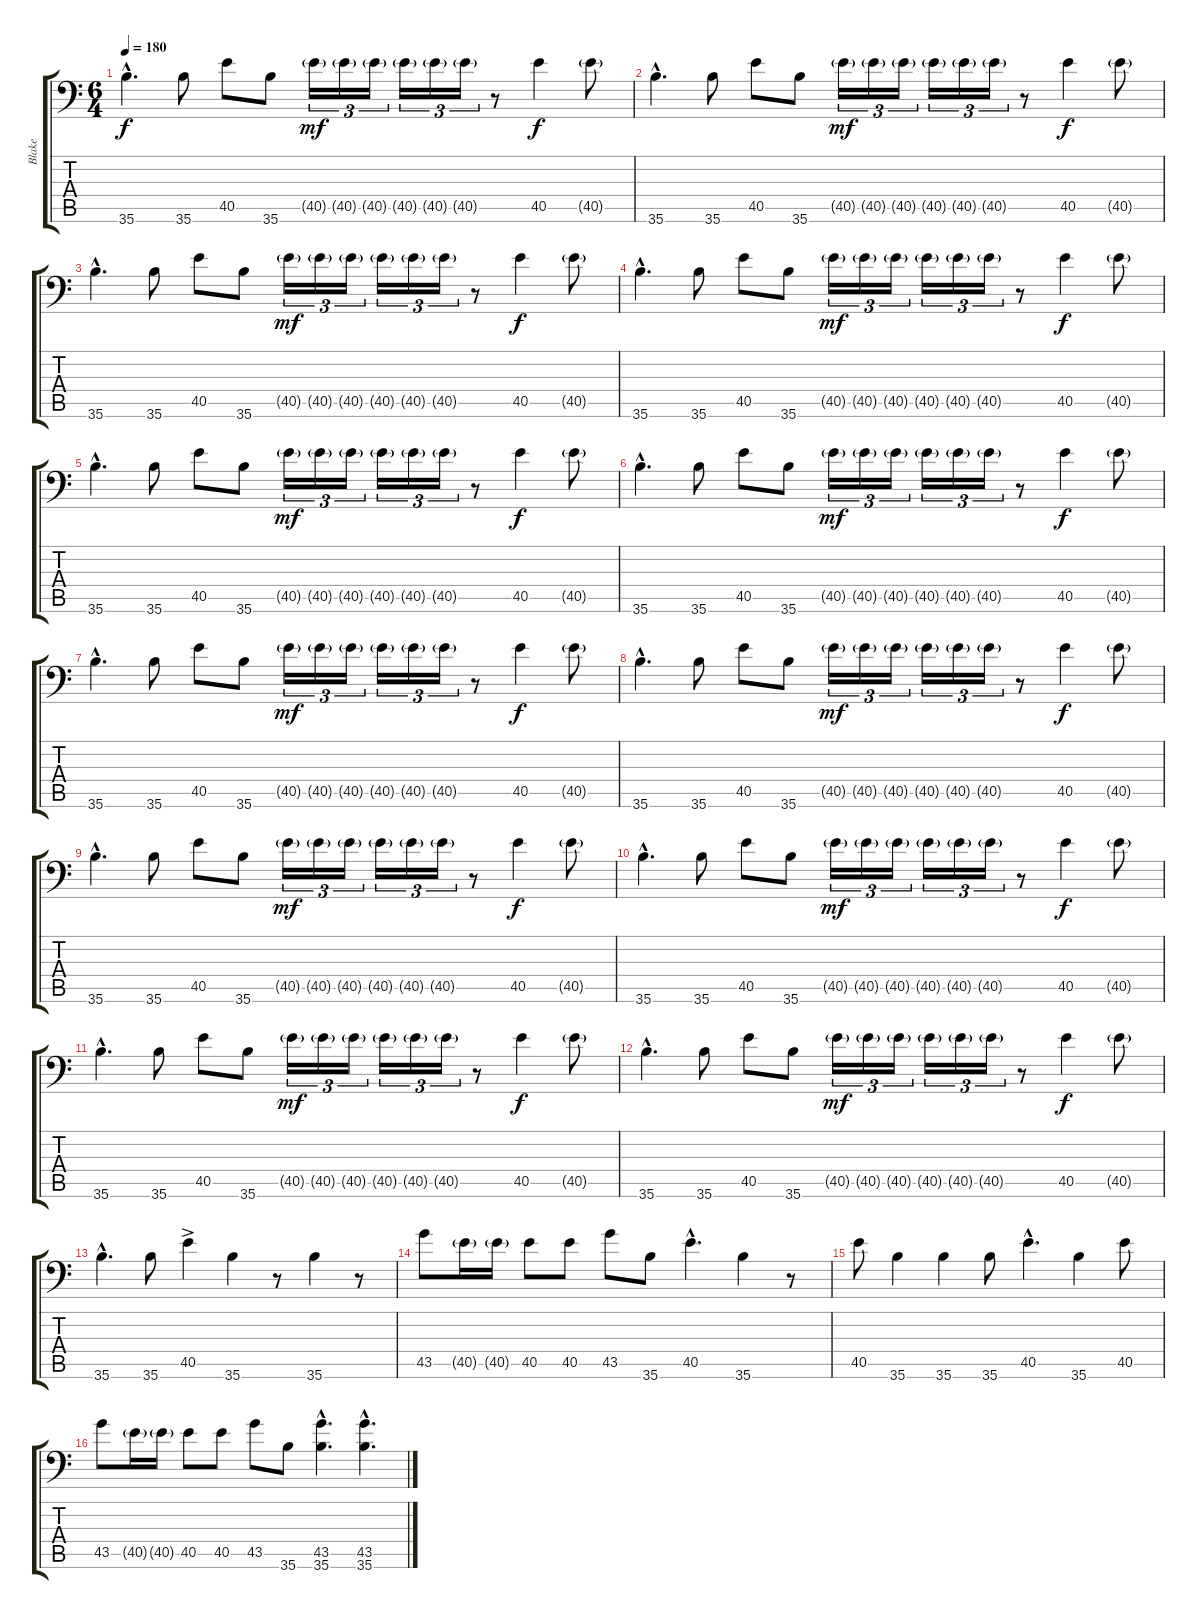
\track ("Blake" "Blake") {instrument acousticgrandpiano}
\staff {score tabs}
\tuning (C-1 C-1 C-1 C-1 C-1 C-1) {hide}
\ts (6 4)
\tempo 180
\clef f4
\ks c
35.6{hac}.4{d dy f} 35.6.8 40.5.8 35.6.8 40.5{g}.16{tu (3 2) dy mf} 40.5{g}.16{tu (3 2)} 40.5{g}.16{tu (3 2)} 40.5{g}.16{tu (3 2)} 40.5{g}.16{tu (3 2)} 40.5{g}.16{tu (3 2)} r.8 40.5.4{dy f} 40.5{g}.8 |
35.6{hac}.4{d} 35.6.8 40.5.8 35.6.8 40.5{g}.16{tu (3 2) dy mf} 40.5{g}.16{tu (3 2)} 40.5{g}.16{tu (3 2)} 40.5{g}.16{tu (3 2)} 40.5{g}.16{tu (3 2)} 40.5{g}.16{tu (3 2)} r.8 40.5.4{dy f} 40.5{g}.8 |
35.6{hac}.4{d} 35.6.8 40.5.8 35.6.8 40.5{g}.16{tu (3 2) dy mf} 40.5{g}.16{tu (3 2)} 40.5{g}.16{tu (3 2)} 40.5{g}.16{tu (3 2)} 40.5{g}.16{tu (3 2)} 40.5{g}.16{tu (3 2)} r.8 40.5.4{dy f} 40.5{g}.8 |
35.6{hac}.4{d} 35.6.8 40.5.8 35.6.8 40.5{g}.16{tu (3 2) dy mf} 40.5{g}.16{tu (3 2)} 40.5{g}.16{tu (3 2)} 40.5{g}.16{tu (3 2)} 40.5{g}.16{tu (3 2)} 40.5{g}.16{tu (3 2)} r.8 40.5.4{dy f} 40.5{g}.8 |
35.6{hac}.4{d} 35.6.8 40.5.8 35.6.8 40.5{g}.16{tu (3 2) dy mf} 40.5{g}.16{tu (3 2)} 40.5{g}.16{tu (3 2)} 40.5{g}.16{tu (3 2)} 40.5{g}.16{tu (3 2)} 40.5{g}.16{tu (3 2)} r.8 40.5.4{dy f} 40.5{g}.8 |
35.6{hac}.4{d} 35.6.8 40.5.8 35.6.8 40.5{g}.16{tu (3 2) dy mf} 40.5{g}.16{tu (3 2)} 40.5{g}.16{tu (3 2)} 40.5{g}.16{tu (3 2)} 40.5{g}.16{tu (3 2)} 40.5{g}.16{tu (3 2)} r.8 40.5.4{dy f} 40.5{g}.8 |
35.6{hac}.4{d} 35.6.8 40.5.8 35.6.8 40.5{g}.16{tu (3 2) dy mf} 40.5{g}.16{tu (3 2)} 40.5{g}.16{tu (3 2)} 40.5{g}.16{tu (3 2)} 40.5{g}.16{tu (3 2)} 40.5{g}.16{tu (3 2)} r.8 40.5.4{dy f} 40.5{g}.8 |
35.6{hac}.4{d} 35.6.8 40.5.8 35.6.8 40.5{g}.16{tu (3 2) dy mf} 40.5{g}.16{tu (3 2)} 40.5{g}.16{tu (3 2)} 40.5{g}.16{tu (3 2)} 40.5{g}.16{tu (3 2)} 40.5{g}.16{tu (3 2)} r.8 40.5.4{dy f} 40.5{g}.8 |
35.6{hac}.4{d} 35.6.8 40.5.8 35.6.8 40.5{g}.16{tu (3 2) dy mf} 40.5{g}.16{tu (3 2)} 40.5{g}.16{tu (3 2)} 40.5{g}.16{tu (3 2)} 40.5{g}.16{tu (3 2)} 40.5{g}.16{tu (3 2)} r.8 40.5.4{dy f} 40.5{g}.8 |
35.6{hac}.4{d} 35.6.8 40.5.8 35.6.8 40.5{g}.16{tu (3 2) dy mf} 40.5{g}.16{tu (3 2)} 40.5{g}.16{tu (3 2)} 40.5{g}.16{tu (3 2)} 40.5{g}.16{tu (3 2)} 40.5{g}.16{tu (3 2)} r.8 40.5.4{dy f} 40.5{g}.8 |
35.6{hac}.4{d} 35.6.8 40.5.8 35.6.8 40.5{g}.16{tu (3 2) dy mf} 40.5{g}.16{tu (3 2)} 40.5{g}.16{tu (3 2)} 40.5{g}.16{tu (3 2)} 40.5{g}.16{tu (3 2)} 40.5{g}.16{tu (3 2)} r.8 40.5.4{dy f} 40.5{g}.8 |
35.6{hac}.4{d} 35.6.8 40.5.8 35.6.8 40.5{g}.16{tu (3 2) dy mf} 40.5{g}.16{tu (3 2)} 40.5{g}.16{tu (3 2)} 40.5{g}.16{tu (3 2)} 40.5{g}.16{tu (3 2)} 40.5{g}.16{tu (3 2)} r.8 40.5.4{dy f} 40.5{g}.8 |
35.6{hac}.4{d} 35.6.8 40.5{ac}.4 35.6.4 r.8 35.6.4 r.8 |
43.5.8 40.5{g}.16 40.5{g}.16 40.5.8 40.5.8 43.5.8 35.6.8 40.5{hac}.4{d} 35.6.4 r.8 |
40.5.8 35.6.4 35.6.4 35.6.8 40.5{hac}.4{d} 35.6.4 40.5.8 |
43.5.8 40.5{g}.16 40.5{g}.16 40.5.8 40.5.8 43.5.8 35.6.8 (43.5{hac} 35.6{hac}).4{d} (43.5{hac} 35.6{hac}).4{d}
